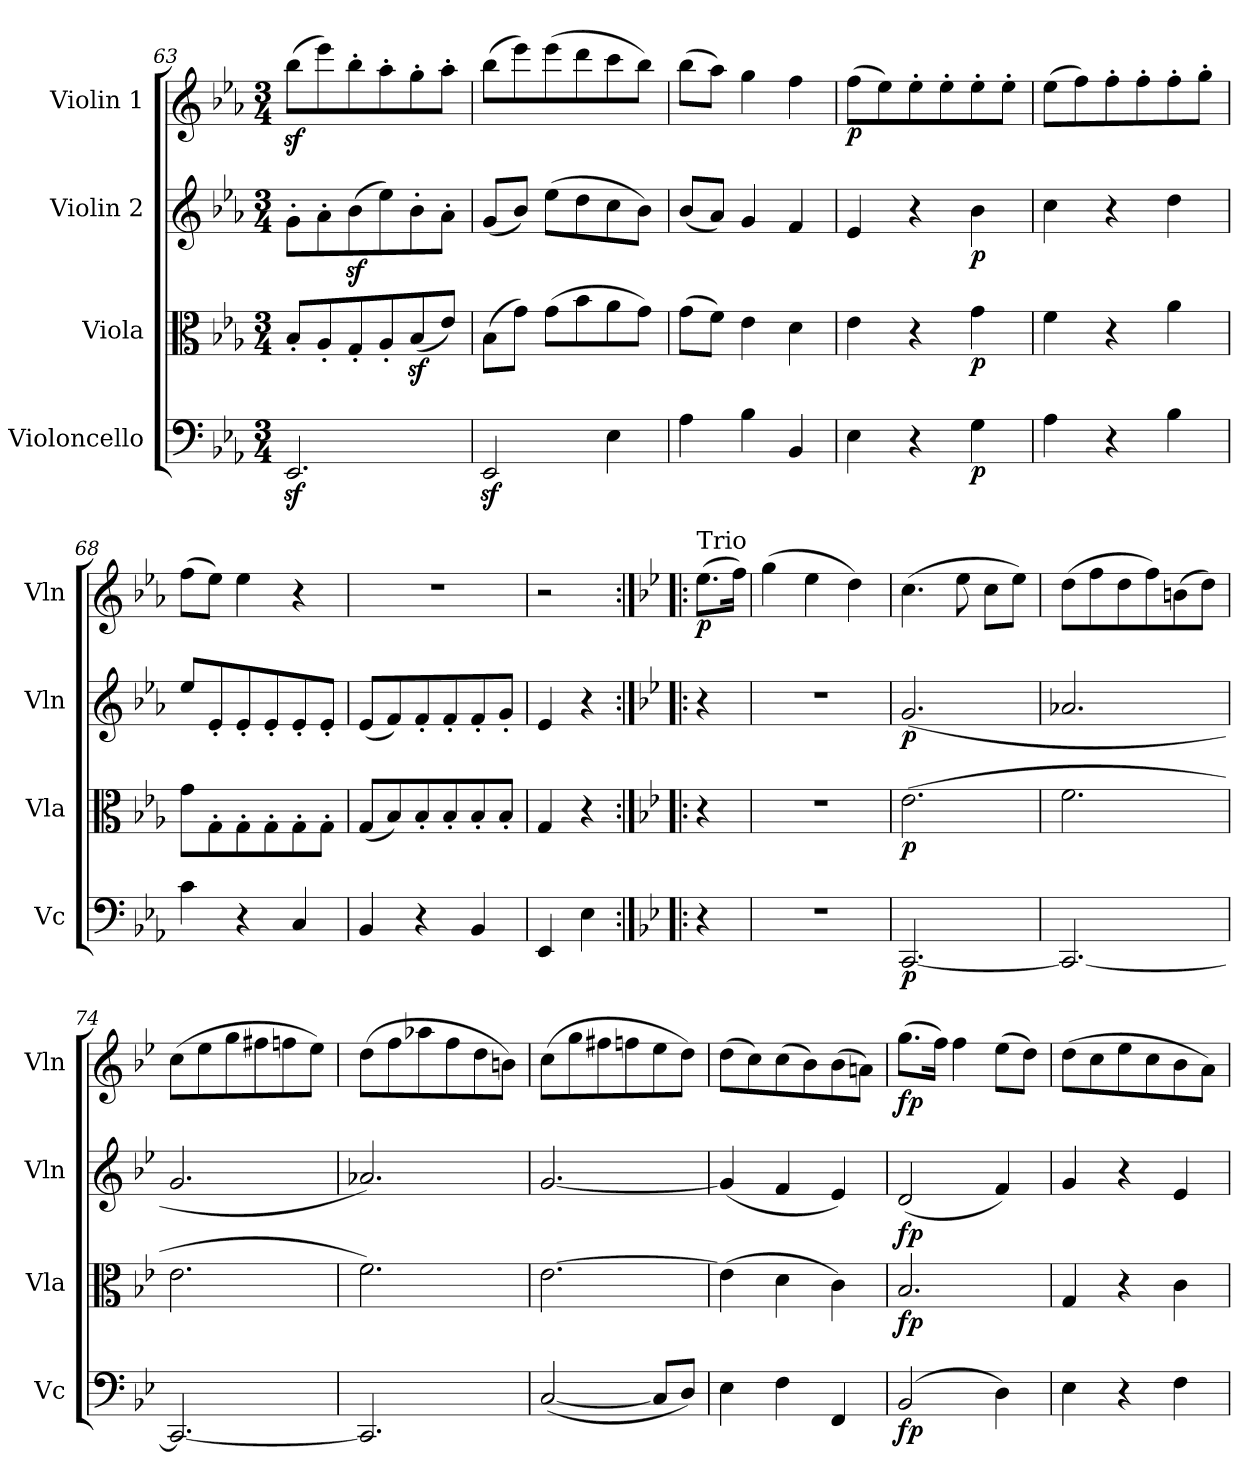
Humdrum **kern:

**kern	**dynam	**kern	**dynam	**kern	**dynam	**kern	**dynam
*part4	*part4	*part3	*part3	*part2	*part2	*part1	*part1
*staff4	*staff4	*staff3	*staff3	*staff2	*staff2	*staff1	*staff1
*I"Violoncello	*	*I"Viola	*	*I"Violin 2	*	*I"Violin 1	*
*I'Vc	*	*I'Vla	*	*I'Vln	*	*I'Vln	*
*clefF4	*	*clefC3	*	*clefG2	*	*clefG2	*
*k[b-e-a-]	*	*k[b-e-a-]	*	*k[b-e-a-]	*	*k[b-e-a-]	*
*M3/4	*	*M3/4	*	*M3/4	*	*M3/4	*
=63	=63	=63	=63	=63	=63	=63	=63
2.EE-z</	.	8B-'/L	.	8g'\L	.	(8bb-z<\L	.
.	.	8A-'/	.	8a-'\	.	8eee-\)	.
.	.	8G'/	.	(8b-z<\	.	8bb-'\	.
.	.	8A-'/	.	8ee-\)	.	8aa-'\	.
.	.	(8B-z</	.	8b-'\	.	8gg'\	.
.	.	8e-/J)	.	8a-'\J	.	8aa-'\J	.
=64	=64	=64	=64	=64	=64	=64	=64
2EE-z</	.	(8B-\L	.	(8g/L	.	(8bb-\L	.
.	.	8g\J)	.	8b-/J)	.	8eee-\)	.
.	.	(8g\L	.	(8ee-\L	.	(8eee-\	.
.	.	8b-\	.	8dd\	.	8ddd\	.
4E-\	.	8a-\	.	8cc\	.	8ccc\	.
.	.	8g\J)	.	8b-\J)	.	8bb-\J)	.
=65	=65	=65	=65	=65	=65	=65	=65
4A-\	.	(8g\L	.	(8b-/L	.	(8bb-\L	.
.	.	8f\J)	.	8a-/J)	.	8aa-\J)	.
4B-\	.	4e-\	.	4g/	.	4gg\	.
4BB-/	.	4d\	.	4f/	.	4ff\	.
=66	=66	=66	=66	=66	=66	=66	=66
!	!	!	!	!	!	!	!LO:DY:b
4E-\	.	4e-\	.	4e-/	.	(8ff\L	p
.	.	.	.	.	.	8ee-\)	.
4r	.	4r	.	4r	.	8ee-'\	.
.	.	.	.	.	.	8ee-'\	.
!	!LO:DY:b	!	!LO:DY:b	!	!LO:DY:b	!	!
4G\	p	4g\	p	4b-\	p	8ee-'\	.
.	.	.	.	.	.	8ee-'\J	.
!!LO:LB:g=z
=67	=67	=67	=67	=67	=67	=67	=67
4A-\	.	4f\	.	4cc\	.	(8ee-\L	.
.	.	.	.	.	.	8ff\)	.
4r	.	4r	.	4r	.	8ff'\	.
.	.	.	.	.	.	8ff'\	.
4B-\	.	4a-\	.	4dd\	.	8ff'\	.
.	.	.	.	.	.	8gg'\J	.
=68	=68	=68	=68	=68	=68	=68	=68
4c\	.	8g\L	.	8ee-/L	.	(8ff\L	.
.	.	8G'\	.	8e-'/	.	8ee-\J)	.
4r	.	8G'\	.	8e-'/	.	4ee-\	.
.	.	8G'\	.	8e-'/	.	.	.
4C/	.	8G'\	.	8e-'/	.	4r	.
.	.	8G'\J	.	8e-'/J	.	.	.
=69	=69	=69	=69	=69	=69	=69	=69
4BB-/	.	(8G/L	.	(8e-/L	.	2.r	.
.	.	8B-/)	.	8f/)	.	.	.
4r	.	8B-'/	.	8f'/	.	.	.
.	.	8B-'/	.	8f'/	.	.	.
4BB-/	.	8B-'/	.	8f'/	.	.	.
.	.	8B-'/J	.	8g'/J	.	.	.
=70	=70	=70	=70	=70	=70	=70	=70
4EE-/	.	4G/	.	4e-/	.	2r	.
4E-\	.	4r	.	4r	.	.	.
!!LO:LB:g=z
=70X2:|!|:	=70X2:|!|:	=70X2:|!|:	=70X2:|!|:	=70X2:|!|:	=70X2:|!|:	=70X2:|!|:	=70X2:|!|:
*k[b-e-]	*	*k[b-e-]	*	*k[b-e-]	*	*k[b-e-]	*
!	!	!	!	!	!	!LO:TX:a:t=Trio	!
!	!	!	!	!	!	!	!LO:DY:b
4r	.	4r	.	4r	.	(8.ee-\L	p
.	.	.	.	.	.	16ff\Jk)	.
=71	=71	=71	=71	=71	=71	=71	=71
2.r	.	2.r	.	2.r	.	(4gg\	.
.	.	.	.	.	.	4ee-\	.
.	.	.	.	.	.	4dd\)	.
=72	=72	=72	=72	=72	=72	=72	=72
!	!LO:DY:b	!	!LO:DY:b	!	!LO:DY:b	!	!
[2.CC/	p	(2.e-\	p	(2.g/	p	(4.cc\	.
.	.	.	.	.	.	8ee-\	.
.	.	.	.	.	.	8cc\L	.
.	.	.	.	.	.	8ee-\J)	.
=73	=73	=73	=73	=73	=73	=73	=73
2.CC/_	.	2.f\	.	2.a-X/	.	(8dd\L	.
.	.	.	.	.	.	8ff\	.
.	.	.	.	.	.	8dd\	.
.	.	.	.	.	.	8ff\)	.
.	.	.	.	.	.	(8bn\	.
.	.	.	.	.	.	8dd\J)	.
=74	=74	=74	=74	=74	=74	=74	=74
2.CC/_	.	2.e-\	.	2.g/	.	(8cc\L	.
.	.	.	.	.	.	8ee-\	.
.	.	.	.	.	.	8gg\	.
.	.	.	.	.	.	8ff#X\	.
.	.	.	.	.	.	8ffn\	.
.	.	.	.	.	.	8ee-\J)	.
=75	=75	=75	=75	=75	=75	=75	=75
2.CC/]	.	2.f\)	.	2.a-X/)	.	(8dd\L	.
.	.	.	.	.	.	8ff\	.
.	.	.	.	.	.	8aa-X\	.
.	.	.	.	.	.	8ff\	.
.	.	.	.	.	.	8dd\	.
.	.	.	.	.	.	8bn\J)	.
=76	=76	=76	=76	=76	=76	=76	=76
([2C/	.	[2.e-\	.	[2.g/	.	(8cc\L	.
.	.	.	.	.	.	8gg\	.
.	.	.	.	.	.	8ff#X\	.
.	.	.	.	.	.	8ffn\	.
8C/L]	.	.	.	.	.	8ee-\	.
8D/J)	.	.	.	.	.	8dd\J)	.
=77	=77	=77	=77	=77	=77	=77	=77
4E-\	.	(4e-\]	.	(4g/]	.	(8dd\L	.
.	.	.	.	.	.	8cc\)	.
4F\	.	4d\	.	4f/	.	(8cc\	.
.	.	.	.	.	.	8b-\)	.
4FF/	.	4c\)	.	4e-/)	.	(8b-\	.
.	.	.	.	.	.	8an\J)	.
=78	=78	=78	=78	=78	=78	=78	=78
!	!LO:DY:b	!	!LO:DY:b	!	!LO:DY:b	!	!LO:DY:b
(2BB-/	fp	2.B-/	fp	(2d/	fp	(8.gg\L	fp
.	.	.	.	.	.	16ff\Jk)	.
.	.	.	.	.	.	4ff\	.
4D\)	.	.	.	4f/)	.	(8ee-\L	.
.	.	.	.	.	.	8dd\J)	.
!!LO:LB:g=z
=79	=79	=79	=79	=79	=79	=79	=79
4E-\	.	4G/	.	4g/	.	(8dd\L	.
.	.	.	.	.	.	8cc\	.
4r	.	4r	.	4r	.	8ee-\	.
.	.	.	.	.	.	8cc\	.
4F\	.	4c\	.	4e-/	.	8b-\	.
.	.	.	.	.	.	8a\J)	.
=	=	=	=	=	=	=	=
*-	*-	*-	*-	*-	*-	*-	*-
